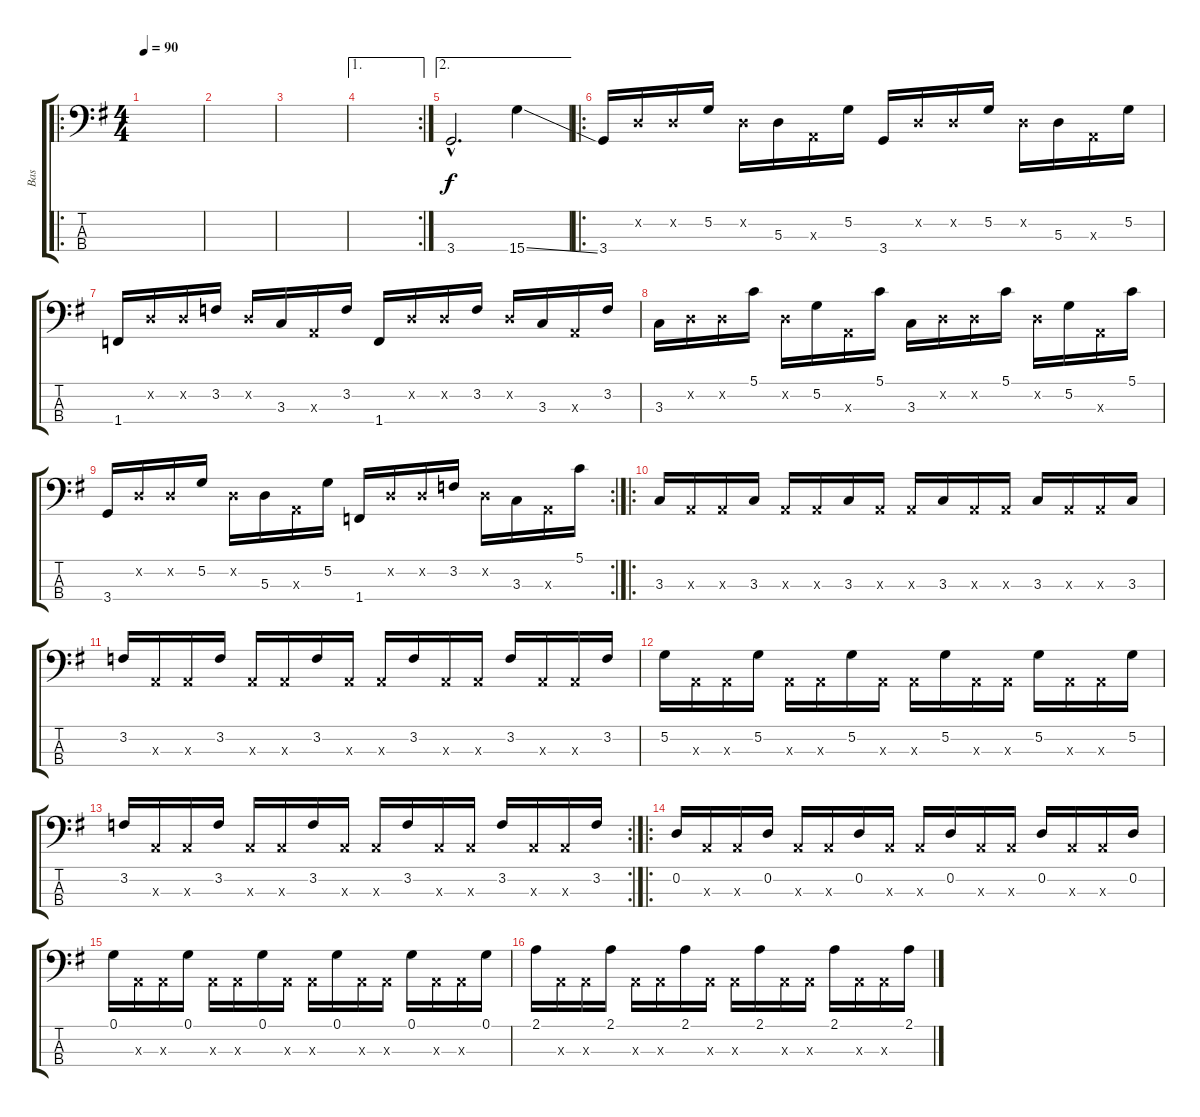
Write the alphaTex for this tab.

\track ("Bas" "Bas") {instrument slapbass1}
\staff {score tabs}
\tuning (G2 D2 A1 E1) {hide}
\ro
\ts (4 4)
\tempo 90
\clef f4
\ks g
|
|
|
\ae 1
\rc 2
|
\ae 2
3.4{hac}.2{d} 15.4{ss}.4 |
\ro
3.4.16 0.2{x}.16 0.2{x}.16 5.2.16 0.2{x}.16 5.3.16 0.3{x}.16 5.2.16 3.4.16 0.2{x}.16 0.2{x}.16 5.2.16 0.2{x}.16 5.3.16 0.3{x}.16 5.2.16 |
1.4.16 0.2{x}.16 0.2{x}.16 3.2.16 0.2{x}.16 3.3.16 0.3{x}.16 3.2.16 1.4.16 0.2{x}.16 0.2{x}.16 3.2.16 0.2{x}.16 3.3.16 0.3{x}.16 3.2.16 |
3.3.16 0.2{x}.16 0.2{x}.16 5.1.16 0.2{x}.16 5.2.16 0.3{x}.16 5.1.16 3.3.16 0.2{x}.16 0.2{x}.16 5.1.16 0.2{x}.16 5.2.16 0.3{x}.16 5.1.16 |
\rc 2
3.4.16 0.2{x}.16 0.2{x}.16 5.2.16 0.2{x}.16 5.3.16 0.3{x}.16 5.2.16 1.4.16 0.2{x}.16 0.2{x}.16 3.2.16 0.2{x}.16 3.3.16 0.3{x}.16 5.1.16 |
\ro
3.3.16 0.3{x}.16 0.3{x}.16 3.3.16 0.3{x}.16 0.3{x}.16 3.3.16 0.3{x}.16 0.3{x}.16 3.3.16 0.3{x}.16 0.3{x}.16 3.3.16 0.3{x}.16 0.3{x}.16 3.3.16 |
3.2.16 0.3{x}.16 0.3{x}.16 3.2.16 0.3{x}.16 0.3{x}.16 3.2.16 0.3{x}.16 0.3{x}.16 3.2.16 0.3{x}.16 0.3{x}.16 3.2.16 0.3{x}.16 0.3{x}.16 3.2.16 |
5.2.16 0.3{x}.16 0.3{x}.16 5.2.16 0.3{x}.16 0.3{x}.16 5.2.16 0.3{x}.16 0.3{x}.16 5.2.16 0.3{x}.16 0.3{x}.16 5.2.16 0.3{x}.16 0.3{x}.16 5.2.16 |
\rc 2
3.2.16 0.3{x}.16 0.3{x}.16 3.2.16 0.3{x}.16 0.3{x}.16 3.2.16 0.3{x}.16 0.3{x}.16 3.2.16 0.3{x}.16 0.3{x}.16 3.2.16 0.3{x}.16 0.3{x}.16 3.2.16 |
\ro
0.2.16 0.3{x}.16 0.3{x}.16 0.2.16 0.3{x}.16 0.3{x}.16 0.2.16 0.3{x}.16 0.3{x}.16 0.2.16 0.3{x}.16 0.3{x}.16 0.2.16 0.3{x}.16 0.3{x}.16 0.2.16 |
0.1.16 0.3{x}.16 0.3{x}.16 0.1.16 0.3{x}.16 0.3{x}.16 0.1.16 0.3{x}.16 0.3{x}.16 0.1.16 0.3{x}.16 0.3{x}.16 0.1.16 0.3{x}.16 0.3{x}.16 0.1.16 |
2.1.16 0.3{x}.16 0.3{x}.16 2.1.16 0.3{x}.16 0.3{x}.16 2.1.16 0.3{x}.16 0.3{x}.16 2.1.16 0.3{x}.16 0.3{x}.16 2.1.16 0.3{x}.16 0.3{x}.16 2.1.16
